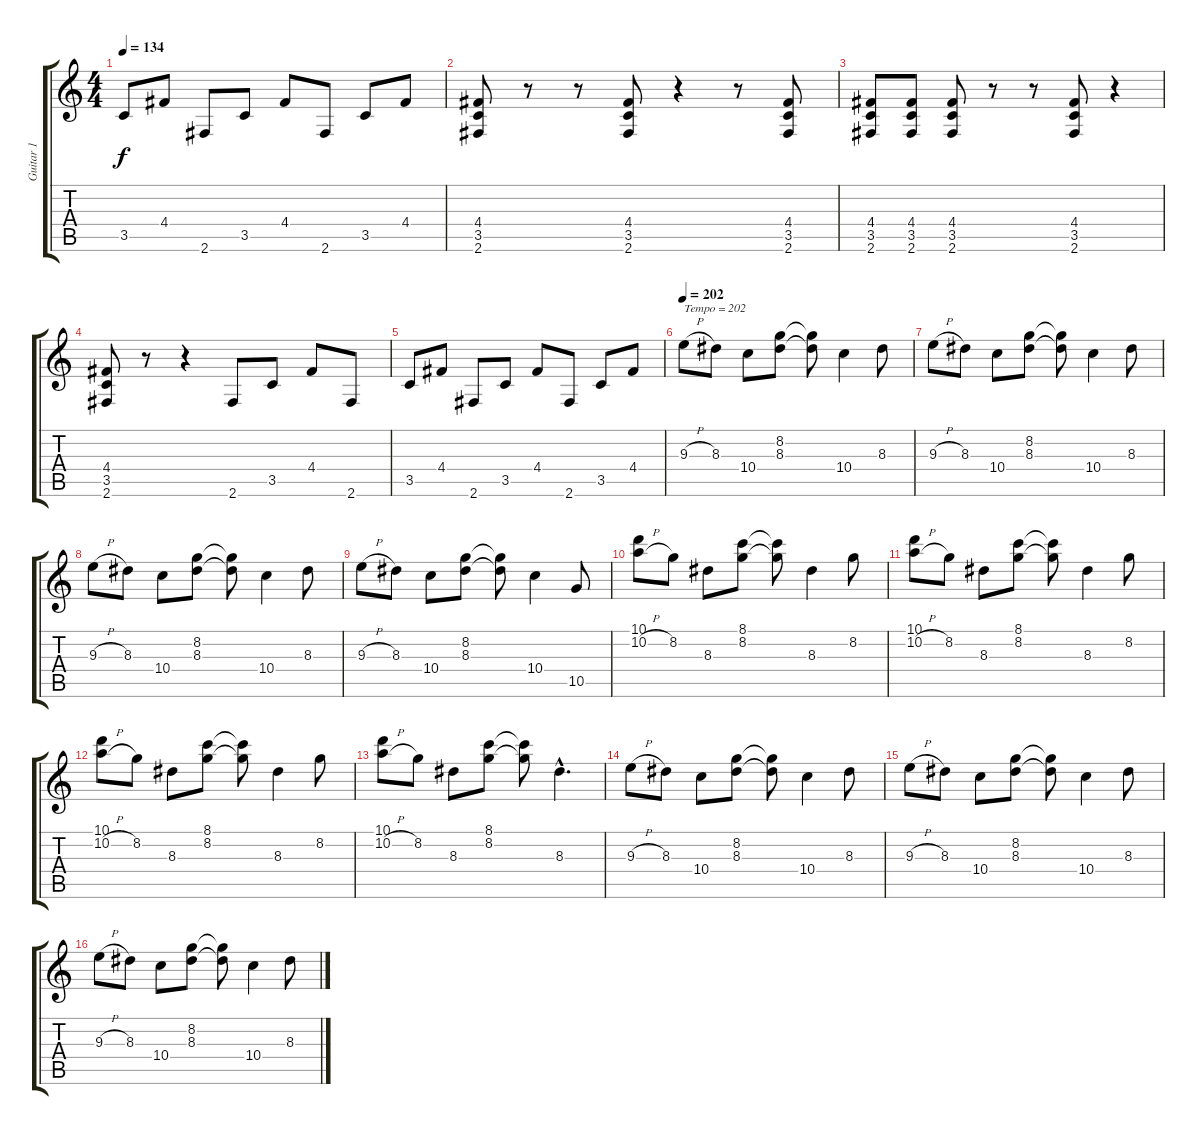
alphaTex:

\track ("Guitar 1" "Guitar 1") {instrument overdrivenguitar}
\staff {score tabs}
\tuning (E4 B3 G3 D3 A2 E2) {hide}
\ts (4 4)
\tempo 134
\clef g2
\ks c
3.5.8{dy f} 4.4.8 2.6.8 3.5.8 4.4.8 2.6.8 3.5.8 4.4.8 |
(4.4 3.5 2.6).8 r.8 r.8 (4.4 3.5 2.6).8 r.4 r.8 (4.4 3.5 2.6).8 |
(4.4 3.5 2.6).8 (4.4 3.5 2.6).8 (4.4 3.5 2.6).8 r.8 r.8 (4.4 3.5 2.6).8 r.4 |
(4.4 3.5 2.6).8 r.8 r.4 2.6.8 3.5.8 4.4.8 2.6.8 |
3.5.8 4.4.8 2.6.8 3.5.8 4.4.8 2.6.8 3.5.8 4.4.8 |
\tempo 202
9.3{h}.8{txt "Tempo = 202"} 8.3.8 10.4.8 (8.2 8.3).8 (8.2{t} 8.3{t}).8 10.4.4 8.3.8 |
9.3{h}.8 8.3.8 10.4.8 (8.2 8.3).8 (8.2{t} 8.3{t}).8 10.4.4 8.3.8 |
9.3{h}.8 8.3.8 10.4.8 (8.2 8.3).8 (8.2{t} 8.3{t}).8 10.4.4 8.3.8 |
9.3{h}.8 8.3.8 10.4.8 (8.2 8.3).8 (8.2{t} 8.3{t}).8 10.4.4 10.5.8 |
(10.1 10.2{h}).8 8.2.8 8.3.8 (8.1 8.2).8 (8.1{t} 8.2{t}).8 8.3.4 8.2.8 |
(10.1 10.2{h}).8 8.2.8 8.3.8 (8.1 8.2).8 (8.1{t} 8.2{t}).8 8.3.4 8.2.8 |
(10.1 10.2{h}).8 8.2.8 8.3.8 (8.1 8.2).8 (8.1{t} 8.2{t}).8 8.3.4 8.2.8 |
(10.1 10.2{h}).8 8.2.8 8.3.8 (8.1 8.2).8 (8.1{t} 8.2{t}).8 8.3{hac}.4{d} |
9.3{h}.8 8.3.8 10.4.8 (8.2 8.3).8 (8.2{t} 8.3{t}).8 10.4.4 8.3.8 |
9.3{h}.8 8.3.8 10.4.8 (8.2 8.3).8 (8.2{t} 8.3{t}).8 10.4.4 8.3.8 |
9.3{h}.8 8.3.8 10.4.8 (8.2 8.3).8 (8.2{t} 8.3{t}).8 10.4.4 8.3.8
